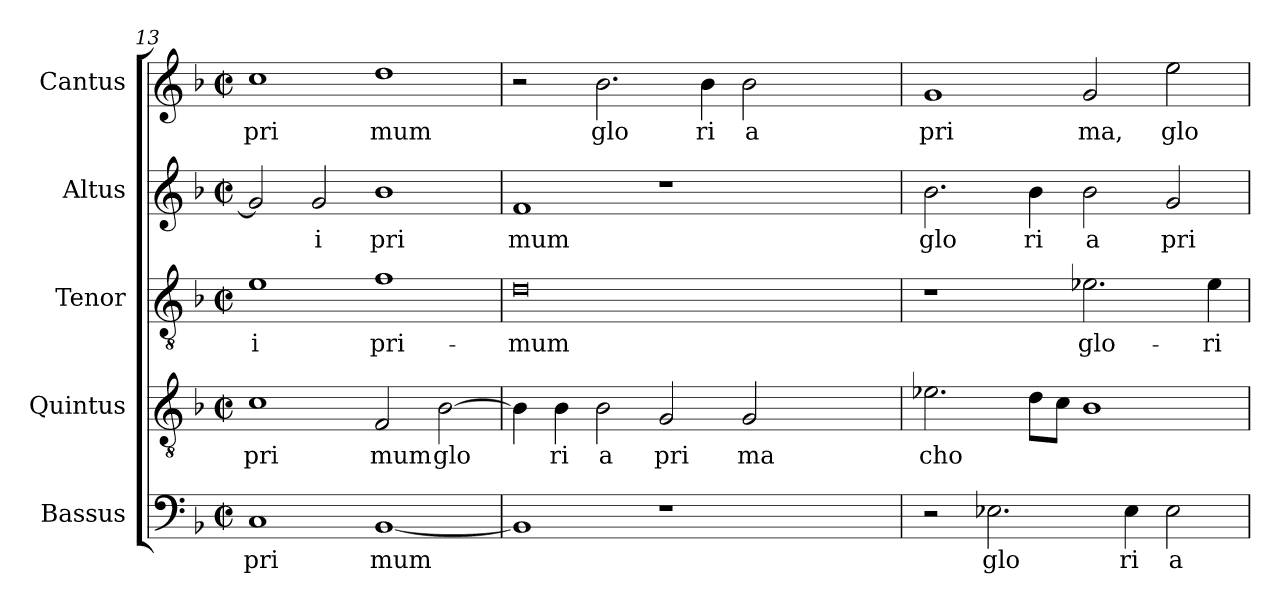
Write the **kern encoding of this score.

**kern	**text	**kern	**text	**kern	**text	**kern	**text	**kern	**text
*part5	*part5	*part4	*part4	*part3	*part3	*part2	*part2	*part1	*part1
*staff5	*staff5	*staff4	*staff4	*staff3	*staff3	*staff2	*staff2	*staff1	*staff1
*I"Bassus	*	*I"Quintus	*	*I"Tenor	*	*I"Altus	*	*I"Cantus	*
*clefF4	*	*clefGv2	*	*clefGv2	*	*clefG2	*	*clefG2	*
*k[b-]	*	*k[b-]	*	*k[b-]	*	*k[b-]	*	*k[b-]	*
*F:	*	*F:	*	*F:	*	*F:	*	*F:	*
*M2/2	*	*M2/2	*	*M2/2	*	*M2/2	*	*M2/2	*
*met(c|)	*	*met(c|)	*	*met(c|)	*	*met(c|)	*	*met(c|)	*
=13	=13	=13	=13	=13	=13	=13	=13	=13	=13
!	!LO:LY:b:cj	!	!LO:LY:b:cj	!	!LO:LY:b:cj	!	!	!	!LO:LY:b:cj
1C	pri	1c	pri	1e	-i	2g/]	.	1cc	pri
!	!	!	!	!	!	!	!LO:LY:b:cj	!	!
.	.	.	.	.	.	2g/	i	.	.
!	!LO:LY:b	!	!LO:LY:b:cj	!	!LO:LY:b:cj	!	!LO:LY:b:cj	!	!LO:LY:b:cj
[<1BB-	mum	2F/	mum	1f	pri-	1b-	pri	1dd	mum
!	!	!	!LO:LY:b	!	!	!	!	!	!
.	.	[>2B-\	glo	.	.	.	.	.	.
=14	=14	=14	=14	=14	=14	=14	=14	=14	=14
!	!	!	!	!	!LO:LY:b:cj	!	!LO:LY:b:cj	!	!
1BB-]	.	4B-\]	.	0d	-mum	1f	mum	2r	.
!	!	!	!LO:LY:b:cj	!	!	!	!	!	!
.	.	4B-\	ri	.	.	.	.	.	.
!	!	!	!LO:LY:b:cj	!	!	!	!	!	!LO:LY:b:cj
.	.	2B-\	a	.	.	.	.	2.b-\	glo
!LO:N:vis=1	!	!	!LO:LY:b:cj	!	!	!LO:N:vis=1	!	!	!
0r	.	2G/	pri	.	.	0r	.	.	.
!	!	!	!	!	!	!	!	!	!LO:LY:b:cj
.	.	.	.	.	.	.	.	4b-\	ri
!	!	!	!LO:LY:b:cj	!	!	!	!	!	!LO:LY:b:cj
.	.	2G/	ma	.	.	.	.	2b-\	a
.	.	1ryy	.	1ryy	.	.	.	1ryy	.
=15	=15	=15	=15	=15	=15	=15	=15	=15	=15
!	!	!	!LO:LY:b	!	!	!	!LO:LY:b:cj	!	!LO:LY:b:cj
2r	.	2.e-\	cho	1r	.	2.b-\	glo	1g	pri
!	!LO:LY:b:cj	!	!	!	!	!	!	!	!
2.E-X\	glo	.	.	.	.	.	.	.	.
!	!	!	!	!	!	!	!LO:LY:b:cj	!	!
.	.	8d\L	.	.	.	4b-\	ri	.	.
.	.	8c\J	.	.	.	.	.	.	.
!	!	!	!	!	!LO:LY:b:cj	!	!LO:LY:b:cj	!	!LO:LY:b:cj
.	.	1B-	.	2.e-X\	glo-	2b-\	a	2g/	ma,
!	!LO:LY:b:cj	!	!	!	!	!	!	!	!
4E-\	ri	.	.	.	.	.	.	.	.
!	!LO:LY:b:cj	!	!	!	!	!	!LO:LY:b	!	!LO:LY:b
2E-\	a	.	.	.	.	2g/	pri	2ee\	glo
!	!	!	!	!	!LO:LY:b:cj	!	!	!	!
.	.	.	.	4e-\	-ri-	.	.	.	.
=	=	=	=	=	=	=	=	=	=
*-	*-	*-	*-	*-	*-	*-	*-	*-	*-
